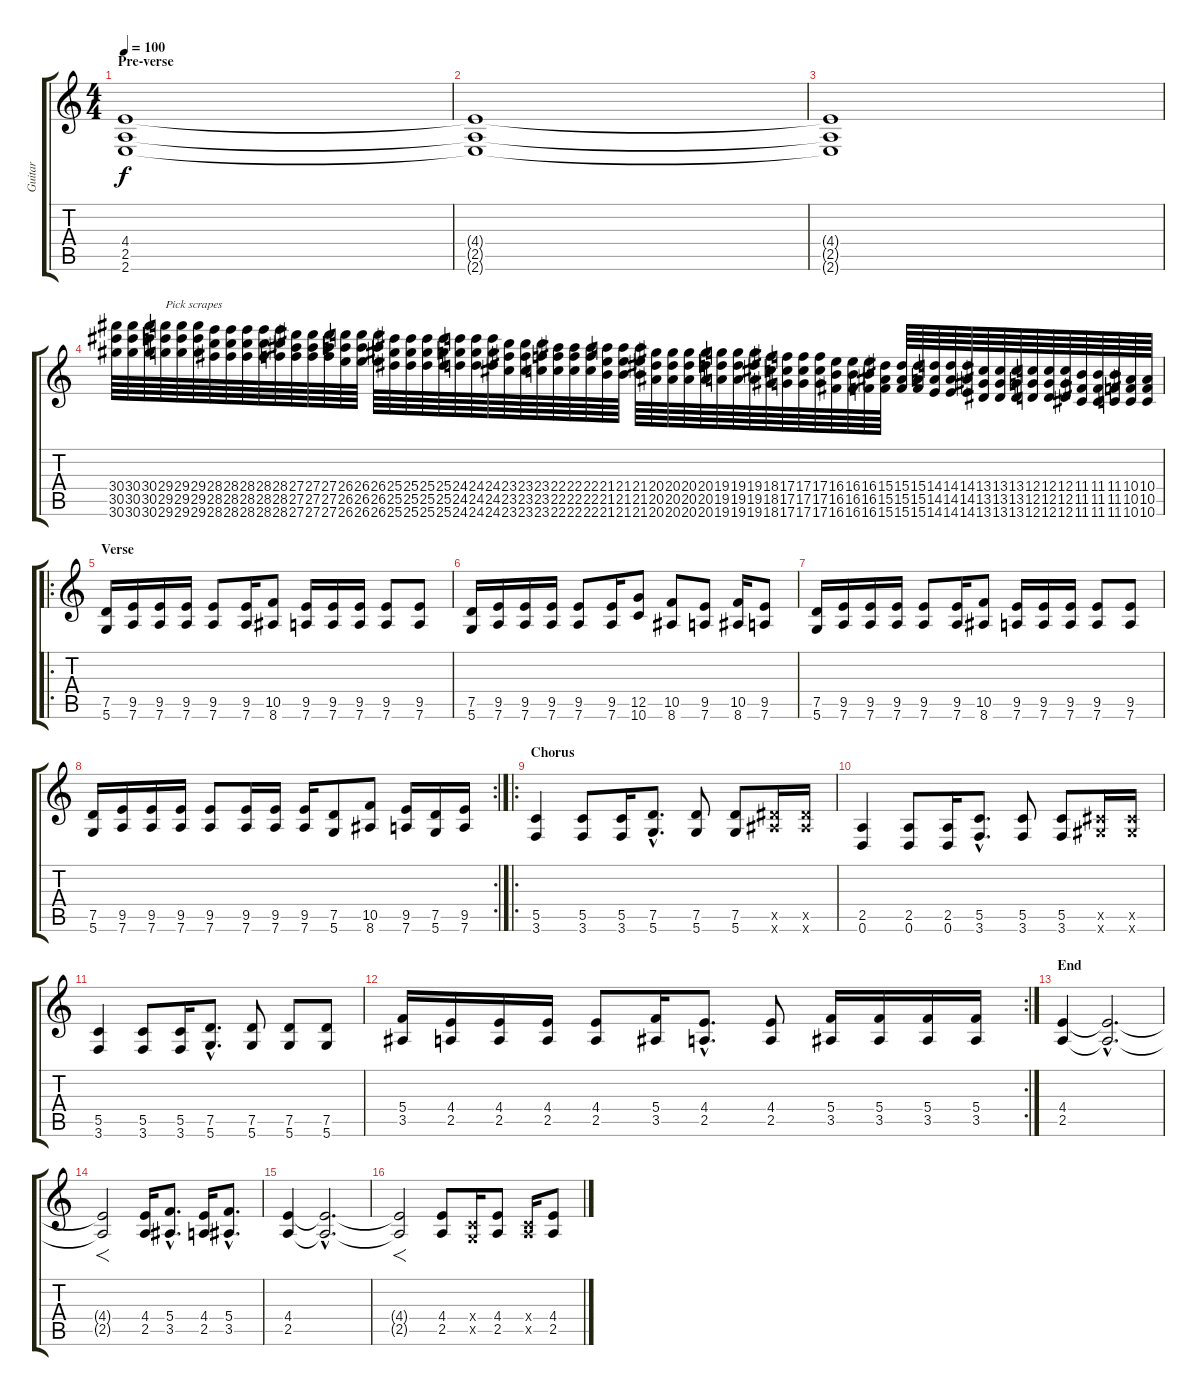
\track ("Guitar" "Guitar") {instrument distortionguitar}
\staff {score tabs}
\tuning (D4 A3 F3 C3 G2 D2) {hide}
\ts (4 4)
\section ("" "Pre-verse")
\tempo 100
\clef g2
\ks c
(4.4 2.5 2.6).1{dy f} |
(4.4{t} 2.5{t} 2.6{t}).1 |
(4.4{t} 2.5{t} 2.6{t}).1 |
(30.4 30.5 30.6).64{instrument guitarfretnoise} (30.4 30.5 30.6).64 (30.4 30.5 30.6).64 (29.4 29.5 29.6).64{txt "Pick scrapes"} (29.4 29.5 29.6).64 (29.4 29.5 29.6).64 (28.4 28.5 28.6).64 (28.4 28.5 28.6).64 (28.4 28.5 28.6).64 (28.4 28.5 28.6).64 (28.4 28.5 28.6).64 (27.4 27.5 27.6).64 (27.4 27.5 27.6).64 (27.4 27.5 27.6).64 (26.4 26.5 26.6).64 (26.4 26.5 26.6).64 (26.4 26.5 26.6).64 (25.4 25.5 25.6).64 (25.4 25.5 25.6).64 (25.4 25.5 25.6).64 (25.4 25.5 25.6).64 (24.4 24.5 24.6).64 (24.4 24.5 24.6).64 (24.4 24.5 24.6).64 (23.4 23.5 23.6).64 (23.4 23.5 23.6).64 (23.4 23.5 23.6).64 (22.4 22.5 22.6).64 (22.4 22.5 22.6).64 (22.4 22.5 22.6).64 (21.4 21.5 21.6).64 (21.4 21.5 21.6).64 (21.4 21.5 21.6).64 (20.4 20.5 20.6).64 (20.4 20.5 20.6).64 (20.4 20.5 20.6).64 (20.4 20.5 20.6).64 (19.4 19.5 19.6).64 (19.4 19.5 19.6).64 (19.4 19.5 19.6).64 (18.4 18.5 18.6).64 (17.4 17.5 17.6).64 (17.4 17.5 17.6).64 (17.4 17.5 17.6).64 (16.4 16.5 16.6).64 (16.4 16.5 16.6).64 (16.4 16.5 16.6).64 (15.4 15.5 15.6).64 (15.4 15.5 15.6).64 (15.4 15.5 15.6).64 (14.4 14.5 14.6).64 (14.4 14.5 14.6).64 (14.4 14.5 14.6).64 (13.4 13.5 13.6).64 (13.4 13.5 13.6).64 (13.4 13.5 13.6).64 (12.4 12.5 12.6).64 (12.4 12.5 12.6).64 (12.4 12.5 12.6).64 (11.4 11.5 11.6).64 (11.4 11.5 11.6).64 (11.4 11.5 11.6).64 (10.4 10.5 10.6).64 (10.4 10.5 10.6).64 |
\ro
\section ("" "Verse")
(7.5 5.6).16{instrument distortionguitar} (9.5 7.6).16 (9.5 7.6).16 (9.5 7.6).16 (9.5 7.6).8 (9.5 7.6).16 (10.5 8.6).8 (9.5 7.6).16 (9.5 7.6).16 (9.5 7.6).16 (9.5 7.6).8 (9.5 7.6).8 |
(7.5 5.6).16 (9.5 7.6).16 (9.5 7.6).16 (9.5 7.6).16 (9.5 7.6).8 (9.5 7.6).16 (12.5 10.6).8 (10.5 8.6).8 (9.5 7.6).8 (10.5 8.6).16 (9.5 7.6).8 |
(7.5 5.6).16 (9.5 7.6).16 (9.5 7.6).16 (9.5 7.6).16 (9.5 7.6).8 (9.5 7.6).16 (10.5 8.6).8 (9.5 7.6).16 (9.5 7.6).16 (9.5 7.6).16 (9.5 7.6).8 (9.5 7.6).8 |
\rc 2
(7.5 5.6).16 (9.5 7.6).16 (9.5 7.6).16 (9.5 7.6).16 (9.5 7.6).8 (9.5 7.6).16 (9.5 7.6).16 (9.5 7.6).16 (7.5 5.6).8 (10.5 8.6).8 (9.5 7.6).16 (7.5 5.6).16 (9.5 7.6).16 |
\ro
\section ("" "Chorus")
(5.5 3.6).4 (5.5 3.6).8 (5.5 3.6).16 (7.5{hac} 5.6{hac}).8{d} (7.5 5.6).8 (7.5 5.6).8 (8.5{x} 8.6{x}).16 (8.5{x} 8.6{x}).16 |
(2.5 0.6).4 (2.5 0.6).8 (2.5 0.6).16 (5.5{hac} 3.6{hac}).8{d} (5.5 3.6).8 (5.5 3.6).8 (6.5{x} 6.6{x}).16 (6.5{x} 6.6{x}).16 |
(5.5 3.6).4 (5.5 3.6).8 (5.5 3.6).16 (7.5{hac} 5.6{hac}).8{d} (7.5 5.6).8 (7.5 5.6).8 (7.5 5.6).8 |
\rc 2
(5.4 3.5).16 (4.4 2.5).16 (4.4 2.5).16 (4.4 2.5).16 (4.4 2.5).8 (5.4 3.5).16 (4.4{hac} 2.5{hac}).8{d} (4.4 2.5).8 (5.4 3.5).16 (5.4 3.5).16 (5.4 3.5).16 (5.4 3.5).16 |
\section ("" "End")
(4.4 2.5).4 (4.4{hac t} 2.5{hac t}).2{d volume 0} |
(4.4{t} 2.5{t}).2{f volume 16} (4.4 2.5).16 (5.4{hac} 3.5{hac}).8{d} (4.4 2.5).16 (5.4{hac} 3.5{hac}).8{d} |
(4.4 2.5).4 (4.4{hac t} 2.5{hac t}).2{d volume 0} |
(4.4{t} 2.5{t}).2{f volume 16} (4.4 2.5).8 (0.4{x} 0.5{x}).16 (4.4 2.5).8 (0.4{x} 2.5{x}).16 (4.4 2.5).8
